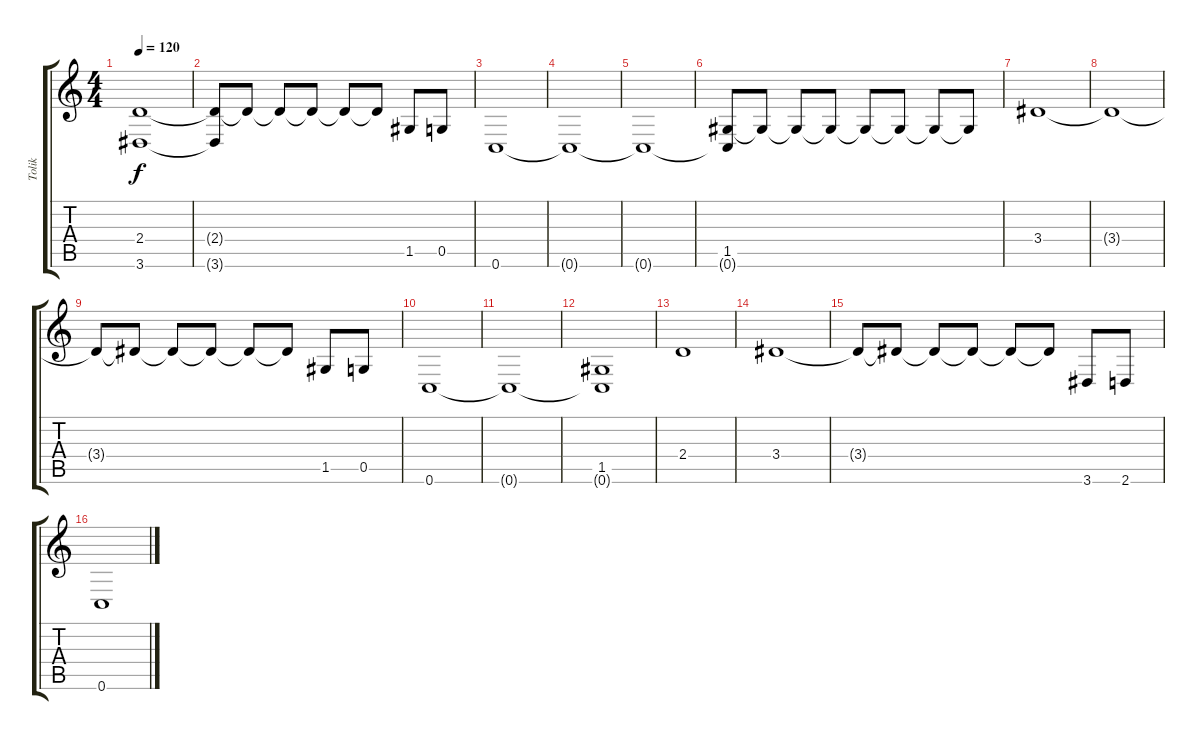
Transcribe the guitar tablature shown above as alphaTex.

\track ("Tolik" "Tolik") {instrument distortionguitar}
\staff {score tabs}
\tuning (D4 A3 F3 C3 G2 C2) {hide}
\ts (4 4)
\tempo 120
\clef g2
\ks c
(2.4 3.6{t}).1{dy f} |
(2.4{t} 3.6{t}).8 2.4{t}.8 2.4{t}.8 2.4{t}.8 2.4{t}.8 2.4{t}.8 1.5.8 0.5.8 |
0.6.1 |
0.6{t}.1 |
0.6{t}.1 |
(1.5 0.6{t}).8 1.5{t}.8 1.5{t}.8 1.5{t}.8 1.5{t}.8 1.5{t}.8 1.5{t}.8 1.5{t}.8 |
3.4.1 |
3.4{t}.1 |
3.4{t}.8 3.4{t}.8 3.4{t}.8 3.4{t}.8 3.4{t}.8 3.4{t}.8 1.5.8 0.5.8 |
0.6.1 |
0.6{t}.1 |
(1.5 0.6{t}).1 |
2.4.1 |
3.4.1 |
3.4{t}.8 3.4{t}.8 3.4{t}.8 3.4{t}.8 3.4{t}.8 3.4{t}.8 3.6.8 2.6.8 |
0.6.1
